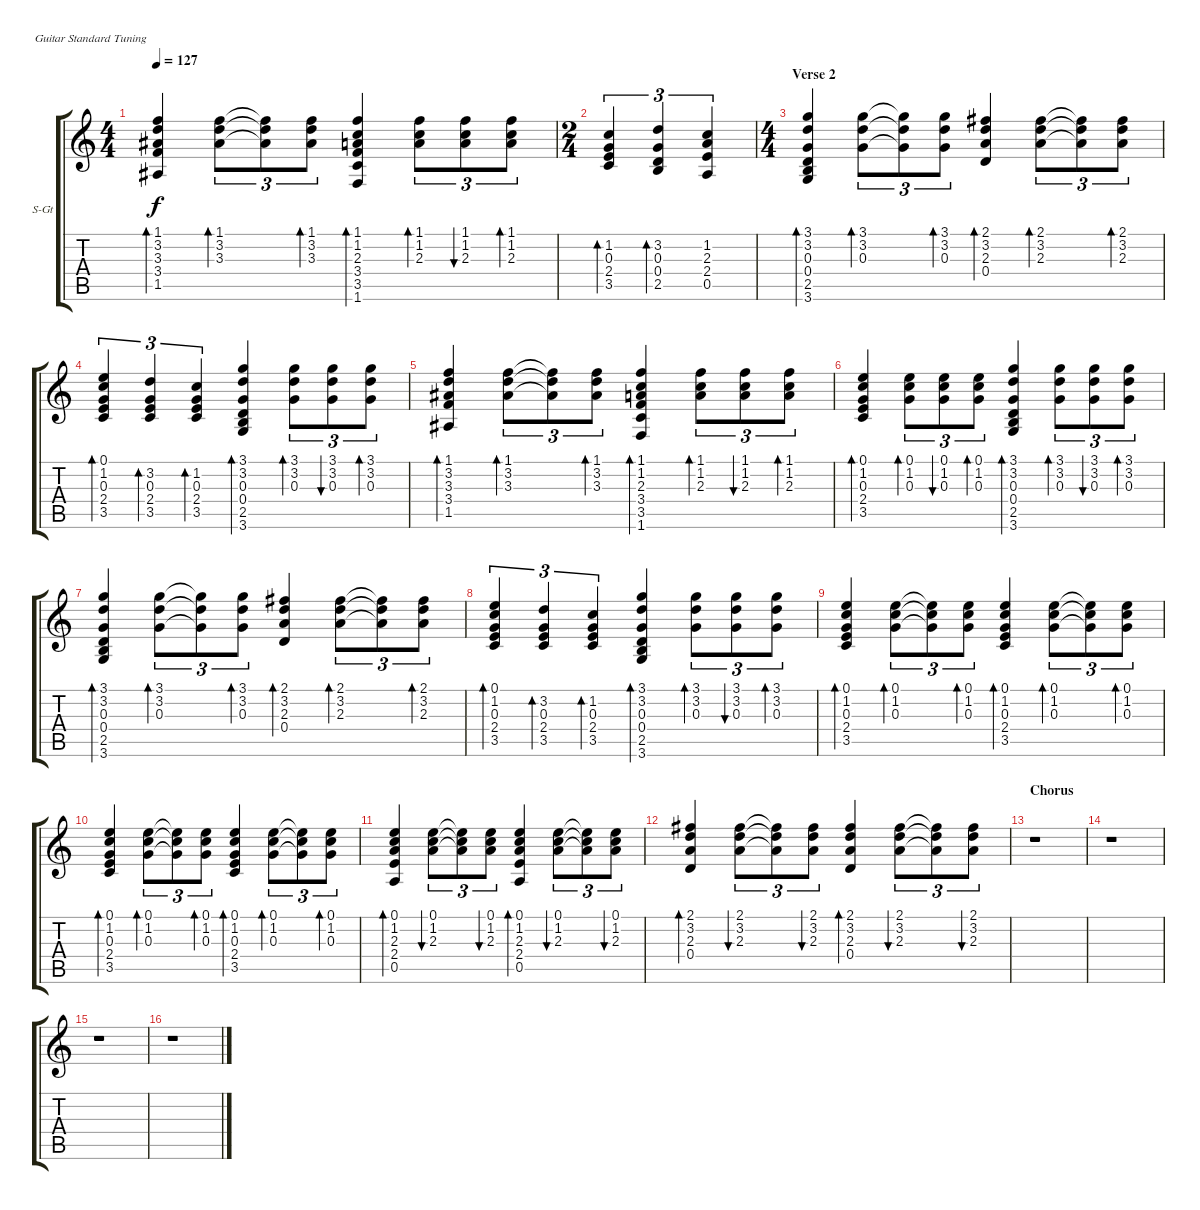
\bracketExtendMode groupsimilarinstruments
\firstSystemTrackNameOrientation horizontal
\otherSystemsTrackNameOrientation horizontal
\track ("Loureiro - Acoustic/ Lead Guitar" "S-Gt") {instrument acousticguitarsteel}
\staff {score tabs}
\tuning (E4 B3 G3 D3 A2 E2)
\ts (4 4)
\tempo 127
\clef g2
\ks c
(1.1 3.2 3.3 3.4 1.5).4{bd 60 dy f} (1.1 3.2 3.3).8{tu (3 2) bd 60} (1.1{t} 3.2{t} 3.3{t}).8{tu (3 2)} (1.1 3.2 3.3).8{tu (3 2) bd 60} (1.1 1.2 2.3 3.4 3.5 1.6).4{bd 60} (1.1 1.2 2.3).8{tu (3 2) bd 60} (1.1 1.2 2.3).8{tu (3 2) bu 60} (1.1 1.2 2.3).8{tu (3 2) bd 60} |
\ts (2 4)
(1.2 0.3 2.4 3.5).4{tu (3 2) bd 60} (3.2 0.3 0.4 2.5).4{tu (3 2) bd 60} (1.2 2.3 2.4 0.5).4{tu (3 2)} |
\ts (4 4)
\section ("" "Verse 2")
(3.1 3.2 0.3 0.4 2.5 3.6).4{bd 60} (3.1 3.2 0.3).8{tu (3 2) bd 60} (3.1{t} 3.2{t} 0.3{t}).8{tu (3 2)} (3.1 3.2 0.3).8{tu (3 2) bd 60} (2.1 3.2 2.3 0.4).4{bd 60} (2.1 3.2 2.3).8{tu (3 2) bd 60} (2.1{t} 3.2{t} 2.3{t}).8{tu (3 2)} (2.1 3.2 2.3).8{tu (3 2) bd 60} |
(0.1 1.2 0.3 2.4 3.5).4{tu (3 2) bd 60} (3.2 0.3 2.4 3.5).4{tu (3 2) bd 60} (1.2 0.3 2.4 3.5).4{tu (3 2) bd 60} (3.1 3.2 0.3 0.4 2.5 3.6).4{bd 60} (3.1 3.2 0.3).8{tu (3 2) bd 60} (3.1 3.2 0.3).8{tu (3 2) bu 60} (3.1 3.2 0.3).8{tu (3 2) bd 60} |
(1.1 3.2 3.3 3.4 1.5).4{bd 60} (1.1 3.2 3.3).8{tu (3 2) bd 60} (1.1{t} 3.2{t} 3.3{t}).8{tu (3 2)} (1.1 3.2 3.3).8{tu (3 2) bd 60} (1.1 1.2 2.3 3.4 3.5 1.6).4{bd 60} (1.1 1.2 2.3).8{tu (3 2) bd 60} (1.1 1.2 2.3).8{tu (3 2) bu 60} (1.1 1.2 2.3).8{tu (3 2) bd 60} |
(0.1 1.2 0.3 2.4 3.5).4{bd 60} (0.1 1.2 0.3).8{tu (3 2) bd 60} (0.1 1.2 0.3).8{tu (3 2) bu 60} (0.1 1.2 0.3).8{tu (3 2) bd 60} (3.1 3.2 0.3 0.4 2.5 3.6).4{bd 60} (3.1 3.2 0.3).8{tu (3 2) bd 60} (3.1 3.2 0.3).8{tu (3 2) bu 60} (3.1 3.2 0.3).8{tu (3 2) bd 60} |
(3.1 3.2 0.3 0.4 2.5 3.6).4{bd 60} (3.1 3.2 0.3).8{tu (3 2) bd 60} (3.1{t} 3.2{t} 0.3{t}).8{tu (3 2)} (3.1 3.2 0.3).8{tu (3 2) bd 60} (2.1 3.2 2.3 0.4).4{bd 60} (2.1 3.2 2.3).8{tu (3 2) bd 60} (2.1{t} 3.2{t} 2.3{t}).8{tu (3 2)} (2.1 3.2 2.3).8{tu (3 2) bd 60} |
(0.1 1.2 0.3 2.4 3.5).4{tu (3 2) bd 60} (3.2 0.3 2.4 3.5).4{tu (3 2) bd 60} (1.2 0.3 2.4 3.5).4{tu (3 2) bd 60} (3.1 3.2 0.3 0.4 2.5 3.6).4{bd 60} (3.1 3.2 0.3).8{tu (3 2) bd 60} (3.1 3.2 0.3).8{tu (3 2) bu 60} (3.1 3.2 0.3).8{tu (3 2) bd 60} |
(0.1 1.2 0.3 2.4 3.5).4{bd 60} (0.1 1.2 0.3).8{tu (3 2) bd 60} (0.1{t} 1.2{t} 0.3{t}).8{tu (3 2)} (0.1 1.2 0.3).8{tu (3 2) bd 60} (0.1 1.2 0.3 2.4 3.5).4{bd 60} (0.1 1.2 0.3).8{tu (3 2) bd 60} (0.1{t} 1.2{t} 0.3{t}).8{tu (3 2)} (0.1 1.2 0.3).8{tu (3 2) bd 60} |
(0.1 1.2 0.3 2.4 3.5).4{bd 60} (0.1 1.2 0.3).8{tu (3 2) bd 60} (0.1{t} 1.2{t} 0.3{t}).8{tu (3 2)} (0.1 1.2 0.3).8{tu (3 2) bd 60} (0.1 1.2 0.3 2.4 3.5).4{bd 60} (0.1 1.2 0.3).8{tu (3 2) bd 60} (0.1{t} 1.2{t} 0.3{t}).8{tu (3 2)} (0.1 1.2 0.3).8{tu (3 2) bd 60} |
(0.1 1.2 2.3 2.4 0.5).4{bd 60} (0.1 1.2 2.3).8{tu (3 2) bu 60} (0.1{t} 1.2{t} 2.3{t}).8{tu (3 2)} (0.1 1.2 2.3).8{tu (3 2) bu 60} (0.1 1.2 2.3 2.4 0.5).4{bd 60} (0.1 1.2 2.3).8{tu (3 2) bu 60} (0.1{t} 1.2{t} 2.3{t}).8{tu (3 2)} (0.1 1.2 2.3).8{tu (3 2) bu 60} |
(2.1 3.2 2.3 0.4).4{bd 60} (2.1 3.2 2.3).8{tu (3 2) bu 60} (2.1{t} 3.2{t} 2.3{t}).8{tu (3 2)} (2.1 3.2 2.3).8{tu (3 2) bu 60} (2.1 3.2 2.3 0.4).4{bd 60} (2.1 3.2 2.3).8{tu (3 2) bu 60} (2.1{t} 3.2{t} 2.3{t}).8{tu (3 2)} (2.1 3.2 2.3).8{tu (3 2) bu 60} |
\section ("" "Chorus")
r.1 |
r.1 |
r.1 |
r.1
